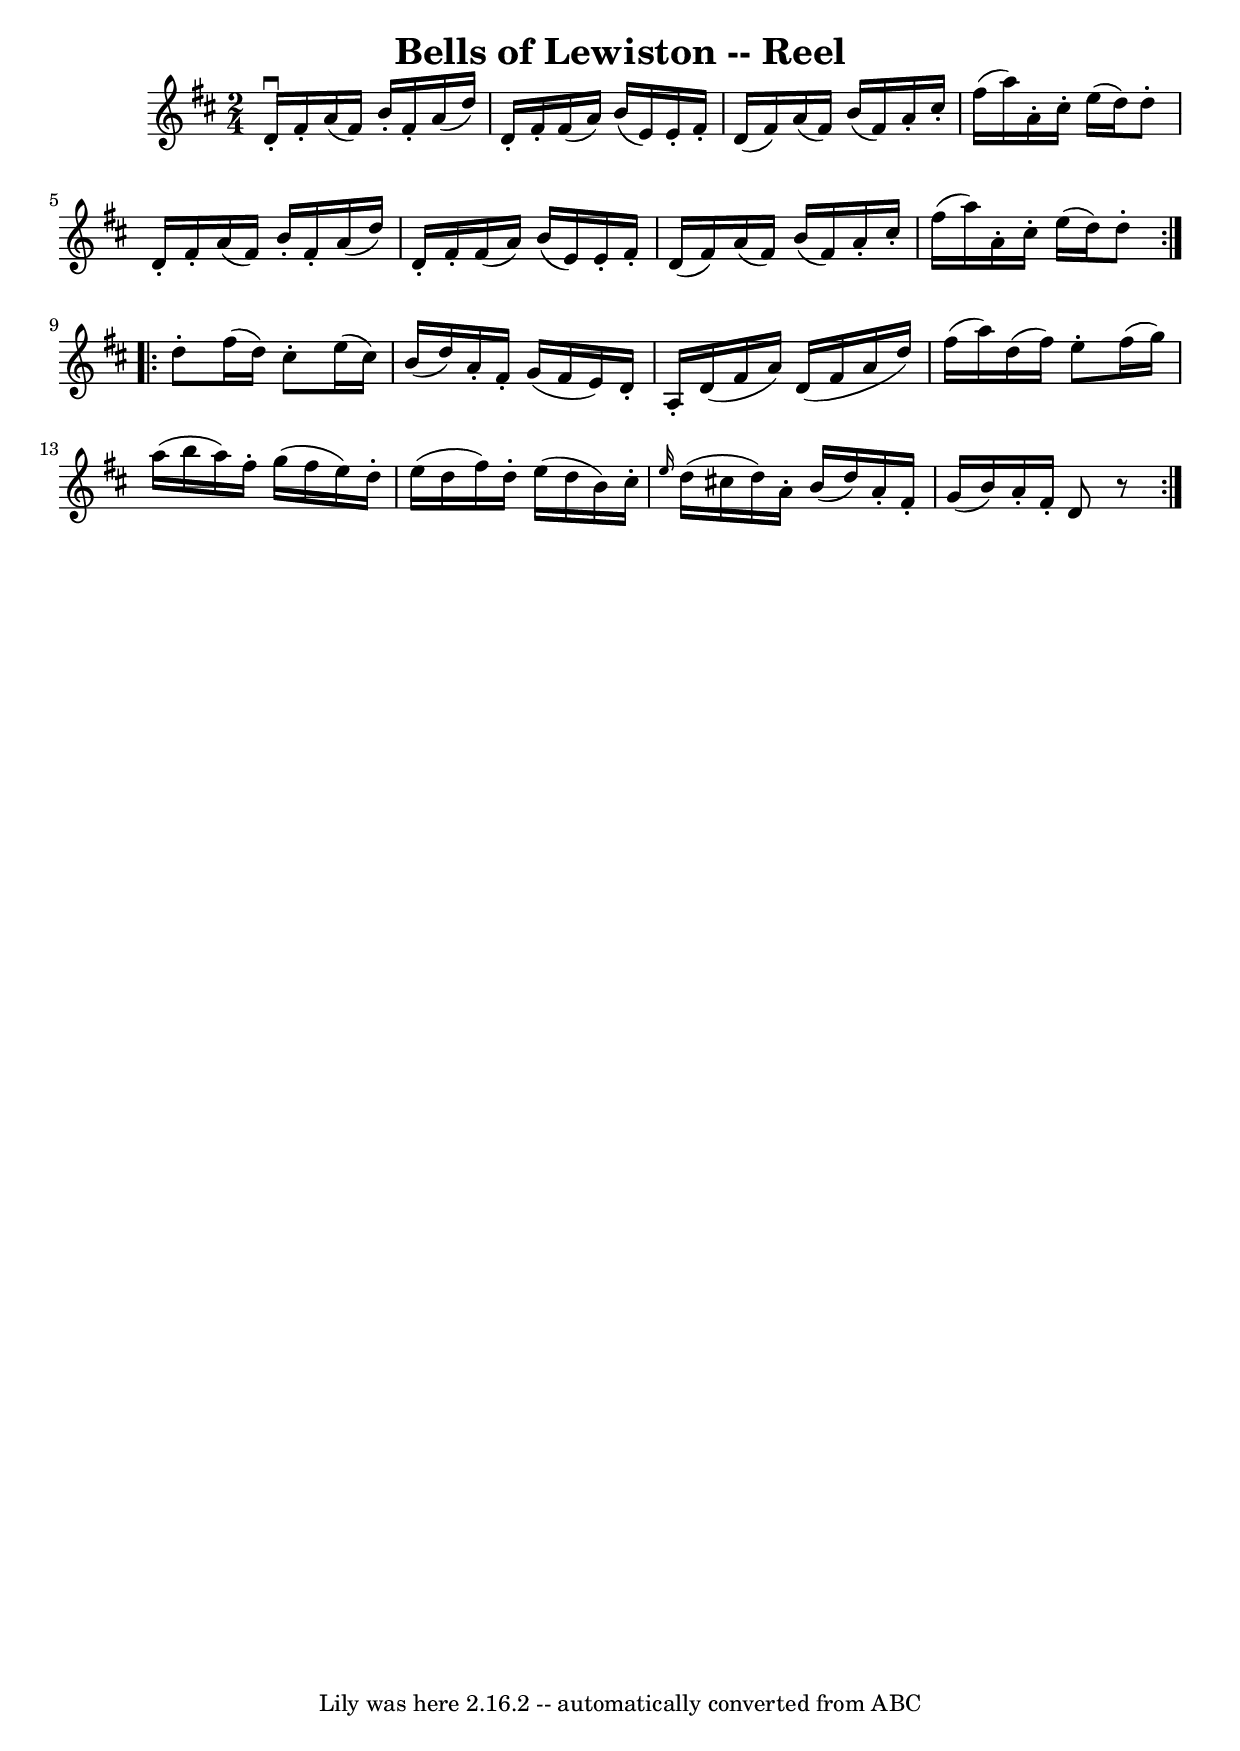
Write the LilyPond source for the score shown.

\version "2.16.2"
\include "Mammoth.ily"
\header {
	%% book = "Ryan's Mammoth Collection"
	crossRefNumber = "1"
	footnotes = "\\\\180"
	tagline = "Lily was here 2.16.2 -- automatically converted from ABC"
	title = "Bells of Lewiston -- Reel"
}
voicedefault =  {


\repeat volta 2 {
\time 2/4 
\key d \major d'16^\downbow-. fis'16 -. a'16 (fis'16)   
b'16 -. fis'16 -. a'16 (d''16)   |
 d'16 -. fis'16 -.   
fis'16 (a'16) b'16 (e'16) e'16 -. fis'16 -.   |
 d'16 
(fis'16) a'16 (fis'16) b'16 (fis'16) a'16 -. cis''16 
-.   |
 fis''16 (a''16) a'16 -. cis''16 -. e''16 (
d''16) d''8 -.   |
 d'16 -. fis'16 -. a'16 (fis'16)  
 b'16 -. fis'16 -. a'16 (d''16)   |
 d'16 -. fis'16 -.   
fis'16 (a'16) b'16 (e'16) e'16 -. fis'16 -.   |
 d'16 
(fis'16) a'16 (fis'16) b'16 (fis'16) a'16 -. cis''16 
-.   |
 fis''16 (a''16) a'16 -. cis''16 -. e''16 (
d''16) d''8 -.   } \repeat volta 2 { d''8 -. fis''16 (d''16)   
cis''8 -. e''16 (cis''16)   |
 b'16 (d''16) a'16 -.   
fis'16 -. g'16 (fis'16 e'16) d'16 -.   |
 a16 -. d'16 (
 fis'16 a'16) d'16 (fis'16 a'16 d''16)   |
 fis''16 
(a''16) d''16 (fis''16) e''8 -. fis''16 (g''16)       
|
 a''16 (b''16 a''16) fis''16 -. g''16 (fis''16    
e''16) d''16 -.   |
 e''16 (d''16 fis''16) d''16 -.   
e''16 (d''16 b'16) cis''16 -.   |
 \grace { e''16  }   
d''16 (cis''!16 d''16) a'16 -. b'16 (d''16) a'16 -.   
fis'16 -.   |
 g'16 (b'16) a'16 -. fis'16 -. d'8    r8 
}   
}

\score{
    <<

	\context Staff="default"
	{
	    \voicedefault 
	}

    >>
	\layout {
	}
	\midi {}
}
